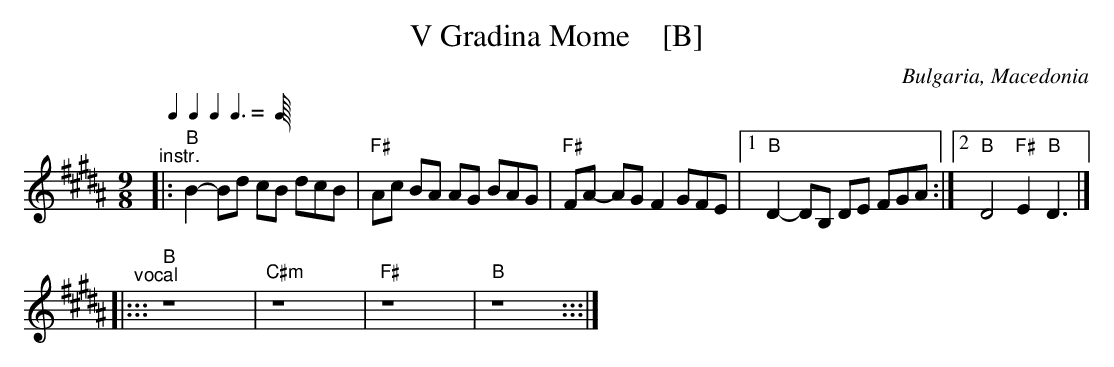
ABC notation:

X:1
T: V Gradina Mome    [B]
O: Bulgaria, Macedonia
Q: 2/8 2/8 2/8 3/8
M: 9/8
L: 1/8
K: B
"^instr."|:\
"B"B2- Bd cB dcB | "F#"Ac BA AG BAG | "F#"FA- AG F2 GFE |\
[1 "B"D2- DB, DE FGA :|2 "B"D4 "F#"E2 "B"D3 |]
"^vocal"|::: "B"z8 | "C#m"z8 | "F#"z8 | "B"z8 :::|
